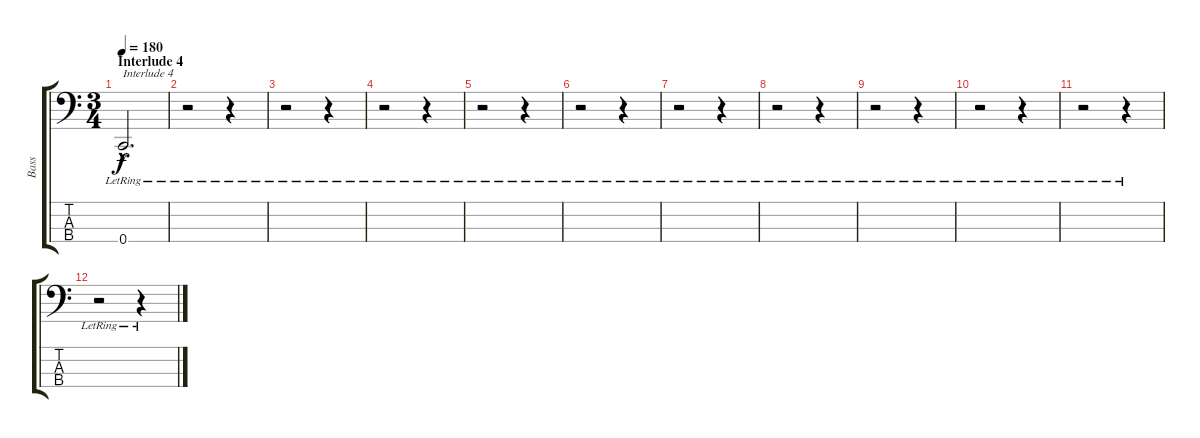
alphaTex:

\track ("Bass" "Bass") {instrument electricbassfinger}
\staff {score tabs}
\tuning (F2 C2 G1 C1) {hide}
\ts (3 4)
\section ("" "Interlude 4")
\tempo 180
\clef f4
\ks c
0.4{hac lr}.2{d txt "Interlude 4" dy f} |
r.2 r.4 |
r.2 r.4 |
r.2 r.4 |
r.2 r.4 |
r.2 r.4 |
r.2 r.4 |
r.2 r.4 |
r.2 r.4 |
r.2 r.4 |
r.2 r.4 |
r.2 r.4{volume 0}
